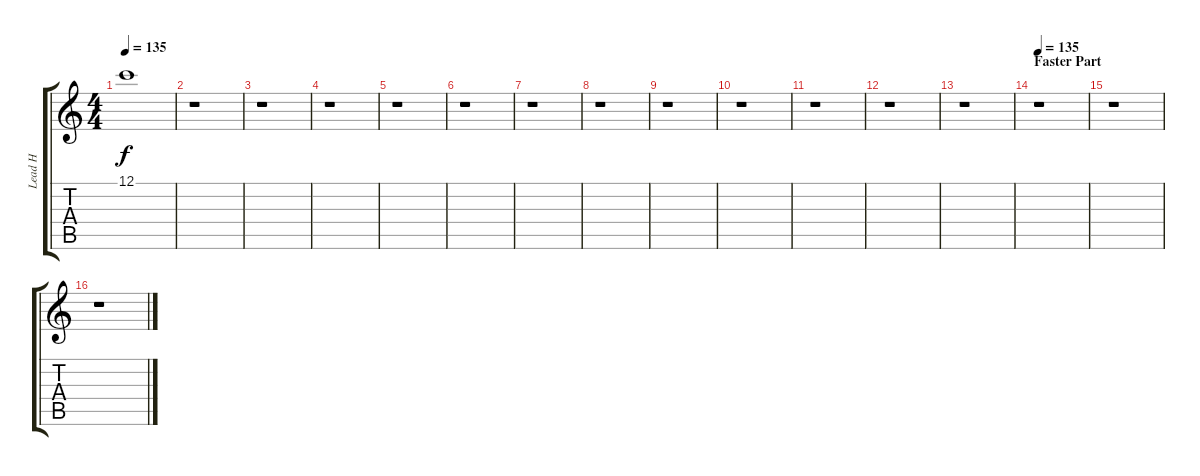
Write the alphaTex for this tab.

\track ("Lead H" "Lead H") {instrument overdrivenguitar}
\staff {score tabs}
\tuning (C4 G3 Eb3 Bb2 F2 C2) {hide}
\ts (4 4)
\tempo 135
\clef g2
\ks c
12.1{t}.1{dy f} |
r.1 |
r.1 |
r.1 |
r.1 |
r.1 |
r.1 |
r.1 |
r.1 |
r.1 |
r.1 |
r.1 |
r.1 |
\section ("" "Faster Part")
\tempo 135
r.1 |
r.1 |
r.1
